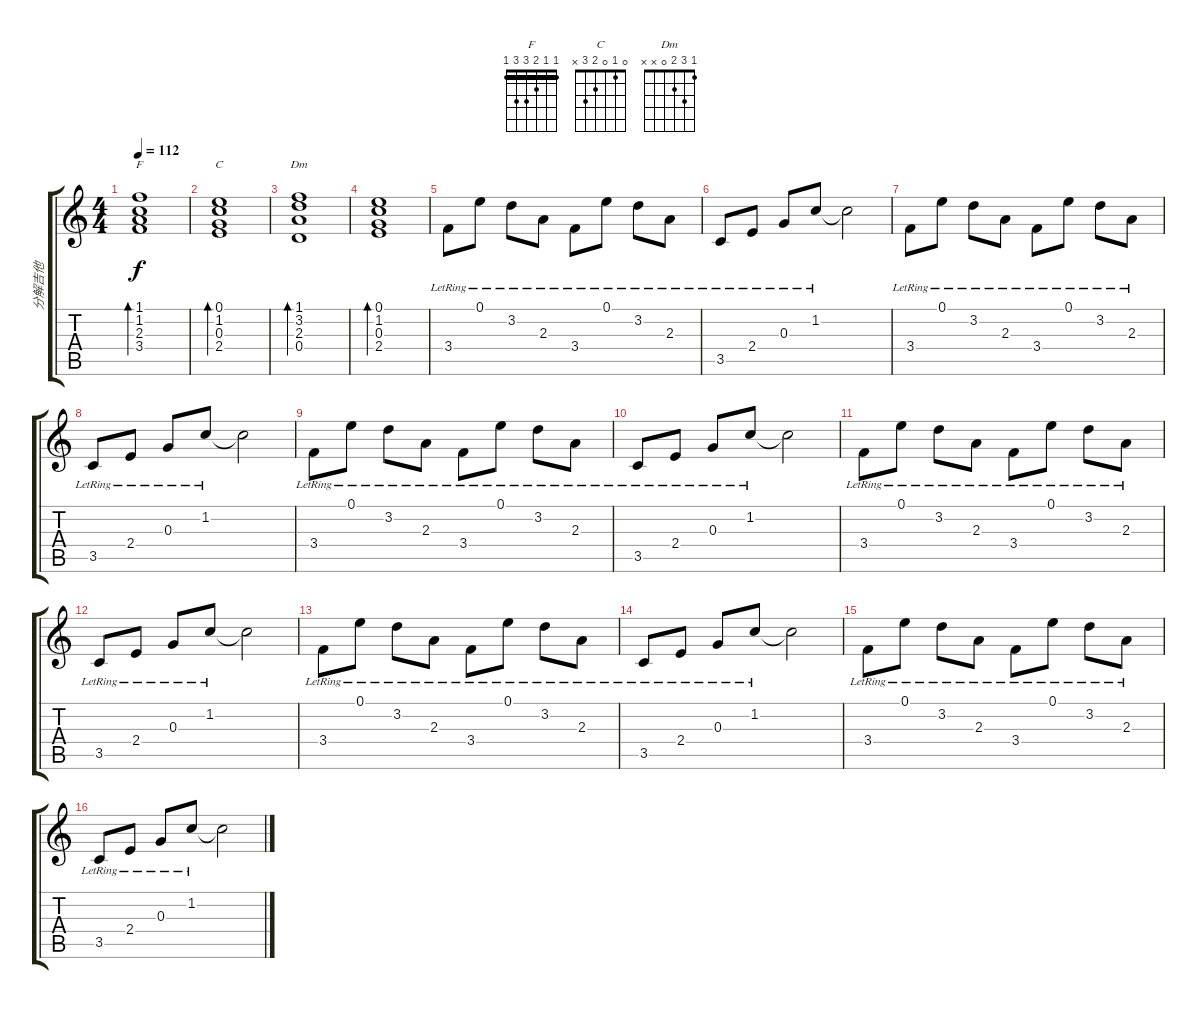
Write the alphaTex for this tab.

\track ("分解吉他" "分解吉他") {instrument electricguitarclean}
\staff {score tabs}
\tuning (E4 B3 G3 D3 A2 E2) {hide}
\chord ("F" 1 1 2 3 3 1) {barre 1}
\chord ("C" 0 1 0 2 3 x)
\chord ("Dm" 1 3 2 0 x x)
\ts (4 4)
\tempo 112
\clef g2
\ks c
(1.1 1.2 2.3 3.4).1{bd 60 ch "F" dy f} |
(0.1 1.2 0.3 2.4).1{bd 60 ch "C"} |
(1.1 3.2 2.3 0.4).1{bd 60 ch "Dm"} |
(0.1 1.2 0.3 2.4).1{bd 60} |
3.4{lr}.8 0.1{lr}.8 3.2{lr}.8 2.3{lr}.8 3.4{lr}.8 0.1{lr}.8 3.2{lr}.8 2.3{lr}.8 |
3.5{lr}.8 2.4{lr}.8 0.3{lr}.8 1.2{lr}.8 1.2{t}.2 |
3.4{lr}.8 0.1{lr}.8 3.2{lr}.8 2.3{lr}.8 3.4{lr}.8 0.1{lr}.8 3.2{lr}.8 2.3{lr}.8 |
3.5{lr}.8 2.4{lr}.8 0.3{lr}.8 1.2{lr}.8 1.2{t}.2 |
3.4{lr}.8 0.1{lr}.8 3.2{lr}.8 2.3{lr}.8 3.4{lr}.8 0.1{lr}.8 3.2{lr}.8 2.3{lr}.8 |
3.5{lr}.8 2.4{lr}.8 0.3{lr}.8 1.2{lr}.8 1.2{t}.2 |
3.4{lr}.8 0.1{lr}.8 3.2{lr}.8 2.3{lr}.8 3.4{lr}.8 0.1{lr}.8 3.2{lr}.8 2.3{lr}.8 |
3.5{lr}.8 2.4{lr}.8 0.3{lr}.8 1.2{lr}.8 1.2{t}.2 |
3.4{lr}.8 0.1{lr}.8 3.2{lr}.8 2.3{lr}.8 3.4{lr}.8 0.1{lr}.8 3.2{lr}.8 2.3{lr}.8 |
3.5{lr}.8 2.4{lr}.8 0.3{lr}.8 1.2{lr}.8 1.2{t}.2 |
3.4{lr}.8 0.1{lr}.8 3.2{lr}.8 2.3{lr}.8 3.4{lr}.8 0.1{lr}.8 3.2{lr}.8 2.3{lr}.8 |
3.5{lr}.8 2.4{lr}.8 0.3{lr}.8 1.2{lr}.8 1.2{t}.2
